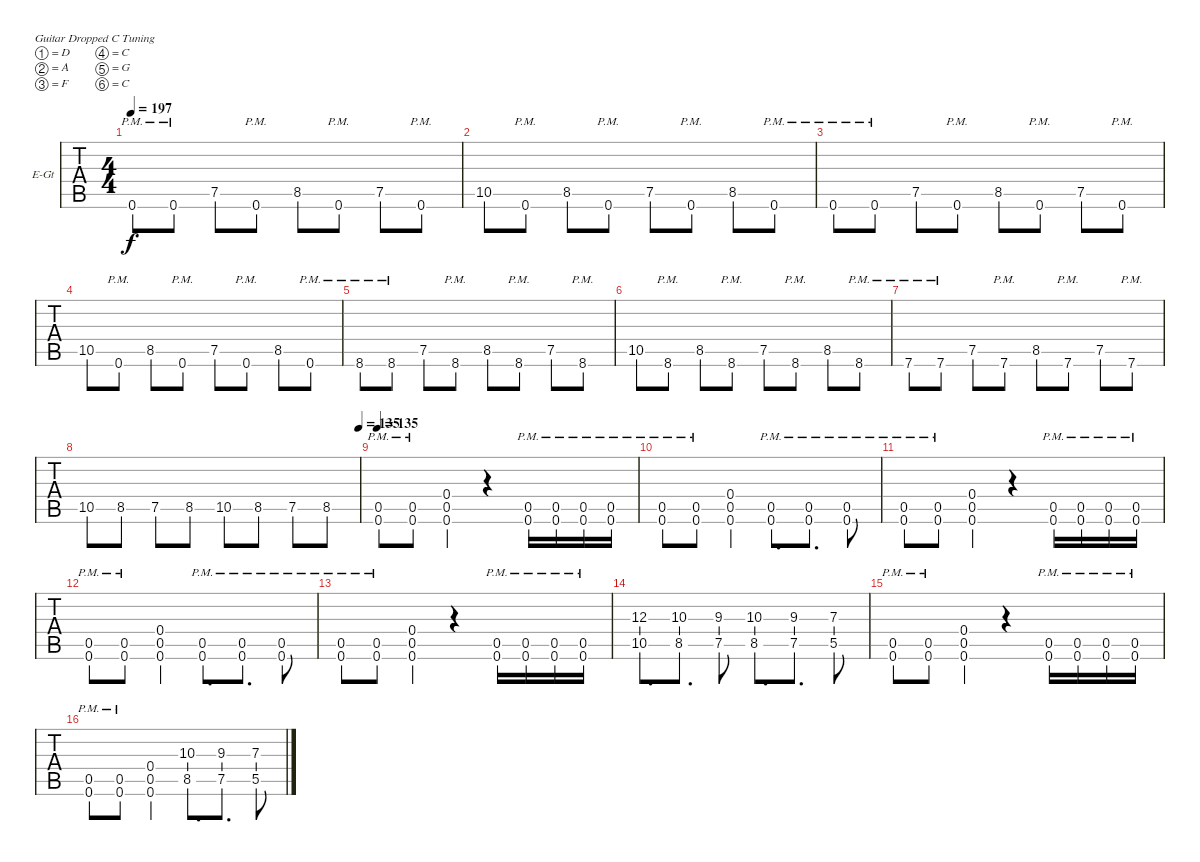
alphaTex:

\bracketExtendMode groupsimilarinstruments
\firstSystemTrackNameOrientation horizontal
\otherSystemsTrackNameOrientation horizontal
\track ("Track 2" "E-Gt") {instrument distortionguitar}
\staff {tabs}
\tuning (D4 A3 F3 C3 G2 C2)
\ts (4 4)
\tempo 197
\clef g2
\ks c
0.6{pm}.8{dy f} 0.6{pm}.8 7.5.8 0.6{pm}.8 8.5.8 0.6{pm}.8 7.5.8 0.6{pm}.8 |
10.5.8 0.6{pm}.8 8.5.8 0.6{pm}.8 7.5.8 0.6{pm}.8 8.5.8 0.6{pm}.8 |
0.6{pm}.8 0.6{pm}.8 7.5.8 0.6{pm}.8 8.5.8 0.6{pm}.8 7.5.8 0.6{pm}.8 |
10.5.8 0.6{pm}.8 8.5.8 0.6{pm}.8 7.5.8 0.6{pm}.8 8.5.8 0.6{pm}.8 |
8.6{pm}.8 8.6{pm}.8 7.5.8 8.6{pm}.8 8.5.8 8.6{pm}.8 7.5.8 8.6{pm}.8 |
10.5.8 8.6{pm}.8 8.5.8 8.6{pm}.8 7.5.8 8.6{pm}.8 8.5.8 8.6{pm}.8 |
7.6{pm}.8 7.6{pm}.8 7.5.8 7.6{pm}.8 8.5.8 7.6{pm}.8 7.5.8 7.6{pm}.8 |
\tempo (135 1)
10.5.8 8.5.8 7.5.8 8.5.8 10.5.8 8.5.8 7.5.8 8.5.8 |
\tempo 135
(0.5{pm} 0.6{pm}).8 (0.5{pm} 0.6{pm}).8 (0.4 0.5 0.6).4 r.4 (0.5{pm} 0.6{pm}).16 (0.5{pm} 0.6{pm}).16 (0.5{pm} 0.6{pm}).16 (0.5{pm} 0.6{pm}).16 |
(0.5{pm} 0.6{pm}).8 (0.5{pm} 0.6{pm}).8 (0.4 0.5 0.6).4 (0.5{pm} 0.6{pm}).8{d} (0.5{pm} 0.6{pm}).8{d} (0.5{pm} 0.6{pm}).8 |
(0.5{pm} 0.6{pm}).8 (0.5{pm} 0.6{pm}).8 (0.4 0.5 0.6).4 r.4 (0.5{pm} 0.6{pm}).16 (0.5{pm} 0.6{pm}).16 (0.5{pm} 0.6{pm}).16 (0.5{pm} 0.6{pm}).16 |
(0.5{pm} 0.6{pm}).8 (0.5{pm} 0.6{pm}).8 (0.4 0.5 0.6).4 (0.5{pm} 0.6{pm}).8{d} (0.5{pm} 0.6{pm}).8{d} (0.5{pm} 0.6{pm}).8 |
(0.5{pm} 0.6{pm}).8 (0.5{pm} 0.6{pm}).8 (0.4 0.5 0.6).4 r.4 (0.5{pm} 0.6{pm}).16 (0.5{pm} 0.6{pm}).16 (0.5{pm} 0.6{pm}).16 (0.5{pm} 0.6{pm}).16 |
(12.3 10.5).8{d} (10.3 8.5).8{d} (9.3 7.5).8 (10.3 8.5).8{d} (9.3 7.5).8{d} (7.3 5.5).8 |
(0.5{pm} 0.6{pm}).8 (0.5{pm} 0.6{pm}).8 (0.4 0.5 0.6).4 r.4 (0.5{pm} 0.6{pm}).16 (0.5{pm} 0.6{pm}).16 (0.5{pm} 0.6{pm}).16 (0.5{pm} 0.6{pm}).16 |
(0.5{pm} 0.6{pm}).8 (0.5{pm} 0.6{pm}).8 (0.4 0.5 0.6).4 (10.3 8.5).8{d} (9.3 7.5).8{d} (7.3 5.5).8
